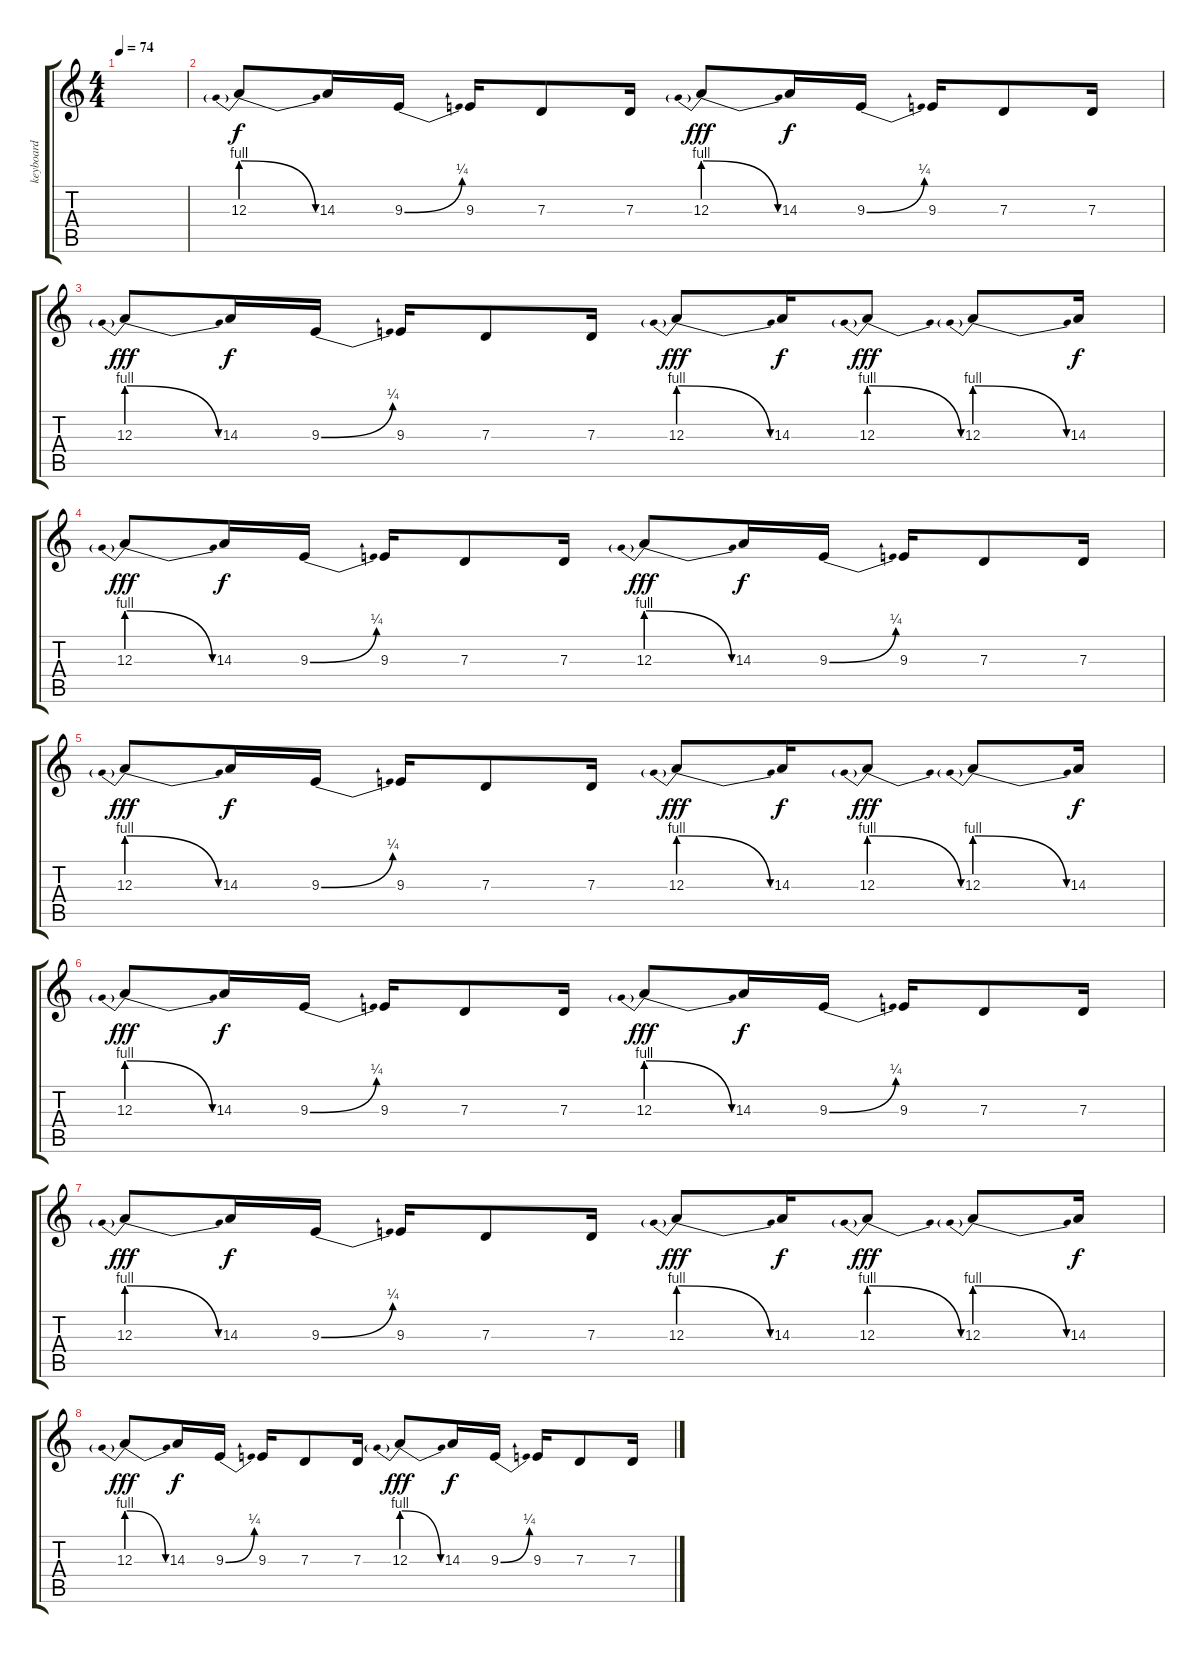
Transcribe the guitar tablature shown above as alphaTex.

\track ("keyboard" "keyboard") {instrument orchestralharp}
\staff {score tabs}
\tuning (E4 B3 G3 D3 A2 E2) {hide}
\ts (4 4)
\tempo 74
\clef g2
\ks c
|
12.3{be (prebendrelease 0 4 60 0)}.8 14.3.16{dy f} 9.3{be (bend 0 0 60 1)}.16 9.3.16 7.3.8 7.3.16 12.3{be (prebendrelease 0 4 60 0)}.8{dy fff} 14.3.16{dy f} 9.3{be (bend 0 0 60 1)}.16 9.3.16 7.3.8 7.3.16 |
12.3{be (prebendrelease 0 4 60 0)}.8{dy fff} 14.3.16{dy f} 9.3{be (bend 0 0 60 1)}.16 9.3.16 7.3.8 7.3.16 12.3{be (prebendrelease 0 4 60 0)}.8{dy fff} 14.3.16{dy f} 12.3{be (prebendrelease 0 4 60 0)}.8{dy fff} 12.3{be (prebendrelease 0 4 60 0)}.8 14.3.16{dy f} |
12.3{be (prebendrelease 0 4 60 0)}.8{dy fff} 14.3.16{dy f} 9.3{be (bend 0 0 60 1)}.16 9.3.16 7.3.8 7.3.16 12.3{be (prebendrelease 0 4 60 0)}.8{dy fff} 14.3.16{dy f} 9.3{be (bend 0 0 60 1)}.16 9.3.16 7.3.8 7.3.16 |
12.3{be (prebendrelease 0 4 60 0)}.8{dy fff} 14.3.16{dy f} 9.3{be (bend 0 0 60 1)}.16 9.3.16 7.3.8 7.3.16 12.3{be (prebendrelease 0 4 60 0)}.8{dy fff} 14.3.16{dy f} 12.3{be (prebendrelease 0 4 60 0)}.8{dy fff} 12.3{be (prebendrelease 0 4 60 0)}.8 14.3.16{dy f} |
12.3{be (prebendrelease 0 4 60 0)}.8{dy fff} 14.3.16{dy f} 9.3{be (bend 0 0 60 1)}.16 9.3.16 7.3.8 7.3.16 12.3{be (prebendrelease 0 4 60 0)}.8{dy fff} 14.3.16{dy f} 9.3{be (bend 0 0 60 1)}.16 9.3.16 7.3.8 7.3.16 |
12.3{be (prebendrelease 0 4 60 0)}.8{dy fff} 14.3.16{dy f} 9.3{be (bend 0 0 60 1)}.16 9.3.16 7.3.8 7.3.16 12.3{be (prebendrelease 0 4 60 0)}.8{dy fff} 14.3.16{dy f} 12.3{be (prebendrelease 0 4 60 0)}.8{dy fff} 12.3{be (prebendrelease 0 4 60 0)}.8 14.3.16{dy f} |
12.3{be (prebendrelease 0 4 60 0)}.8{dy fff} 14.3.16{dy f} 9.3{be (bend 0 0 60 1)}.16 9.3.16 7.3.8 7.3.16 12.3{be (prebendrelease 0 4 60 0)}.8{dy fff} 14.3.16{dy f} 9.3{be (bend 0 0 60 1)}.16 9.3.16 7.3.8 7.3.16
